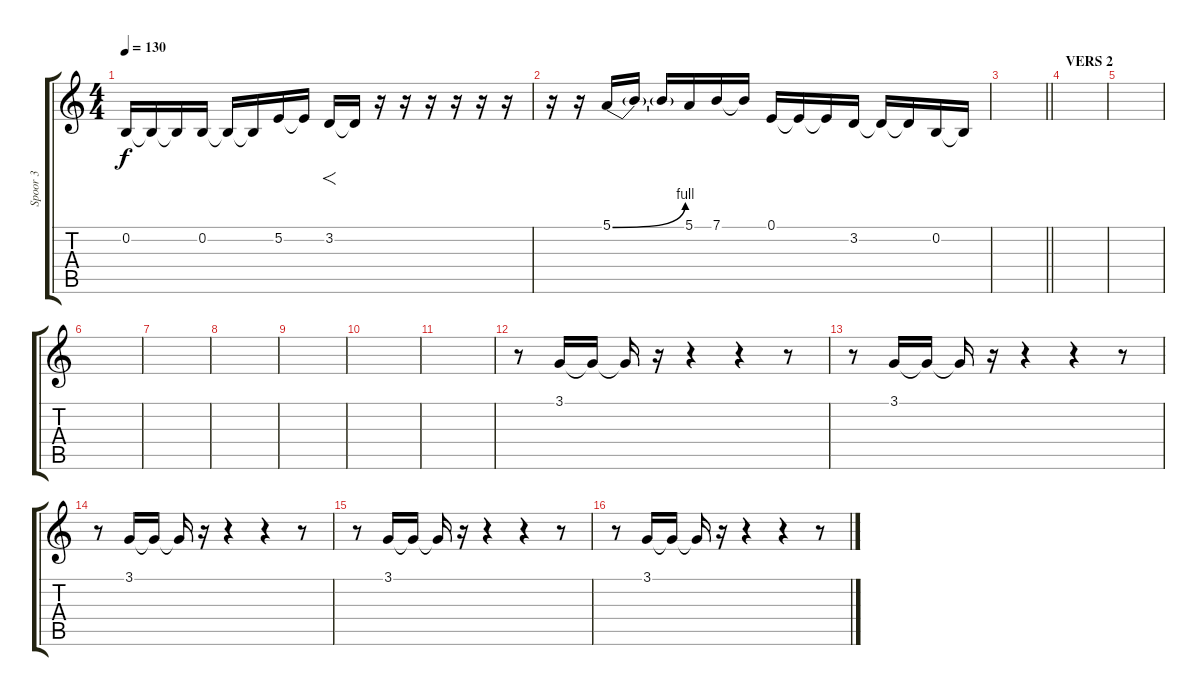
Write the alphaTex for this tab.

\track ("Spoor 3" "Spoor 3") {instrument brasssection}
\staff {score tabs}
\tuning (E4 B3 G3 D3 A2 E2) {hide}
\ts (4 4)
\tempo 130
\clef g2
\ks c
0.2.16{dy f} 0.2{t}.16 0.2{t}.16 0.2.16 0.2{t}.16 0.2{t}.16 5.2.16 5.2{t}.16 3.2.16{f} 3.2{t}.16 r.16 r.16 r.16 r.16 r.16 r.16 |
r.16 r.16 5.1{be (bend 0 0 60 4)}.16 5.1{t}.16 5.1{t}.16 5.1.16 7.1.16 7.1{t}.16 0.1.16 0.1{t}.16 0.1{t}.16 3.2.16 3.2{t}.16 3.2{t}.16 0.2.16 0.2{t}.16 |
\barLineRight lightlight
|
\section ("" "VERS 2")
|
|
|
|
|
|
|
|
r.8 3.1.16 3.1{t}.16 3.1{t}.16 r.16 r.4 r.4 r.8 |
r.8 3.1.16 3.1{t}.16 3.1{t}.16 r.16 r.4 r.4 r.8 |
r.8 3.1.16 3.1{t}.16 3.1{t}.16 r.16 r.4 r.4 r.8 |
r.8 3.1.16 3.1{t}.16 3.1{t}.16 r.16 r.4 r.4 r.8 |
r.8 3.1.16 3.1{t}.16 3.1{t}.16 r.16 r.4 r.4 r.8
